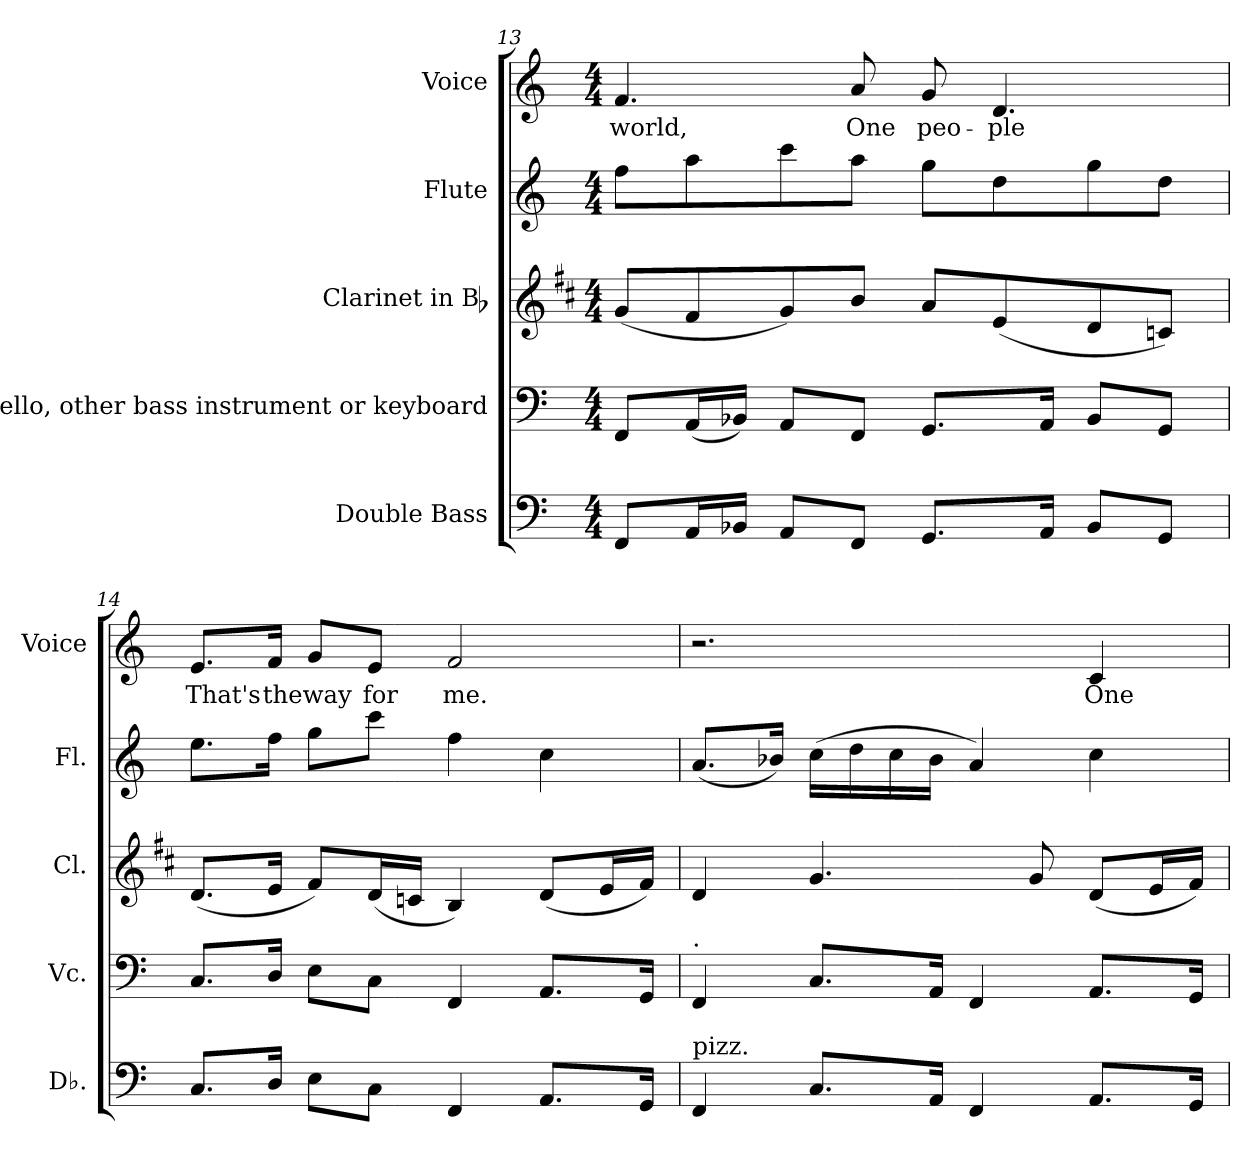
**kern	**kern	**kern	**kern	**kern	**text
*part5	*part4	*part3	*part2	*part1	*part1
*staff5	*staff4	*staff3	*staff2	*staff1	*staff1
*I"Double Bass	*I"Violoncello, other bass instrument or keyboard	*I"Clarinet in Bb	*I"Flute	*I"Voice	*
*I'Db.	*I'Vc.	*I'Cl.	*I'Fl.	*I'Voice	*
*clefF4	*clefF4	*clefG2	*clefG2	*clefG2	*
*ITrd7c12	*	*ITrd1c2	*	*	*
*k[]	*k[]	*k[]	*k[]	*k[]	*
*C:	*C:	*C:	*C:	*C:	*
*M4/4	*M4/4	*M4/4	*M4/4	*M4/4	*
=13	=13	=13	=13	=13	=13
!	!	!	!	!	!LO:LY:b:color=#000000
8FFFi/L	8FFi/L	(8fi/L	8ffi\L	4.fi/	world,
16AAAi/L	(16AAi/L	8ei/	8aai\	.	.
16BBB-Xi/JJ	16BB-Xi/JJ)	.	.	.	.
8AAAi/L	8AAi/L	8fi/)	8ccci\	.	.
!	!	!	!	!	!LO:LY:b:color=#000000
8FFFi/J	8FFi/J	8ai/J	8aai\J	8ai/	One
!	!	!	!	!	!LO:LY:b:color=#000000
8.GGGi/L	8.GGi/L	8gi/L	8ggi\L	8gi/	peo-
!	!	!	!	!	!LO:LY:b:color=#000000
.	.	(8di/	8ddi\	4.di/	-ple
16AAAi/Jk	16AAi/Jk	.	.	.	.
8BBB-i/L	8BB-i/L	8ci/	8ggi\	.	.
8GGGi/J	8GGi/J	8B-Xi/J)	8ddi\J	.	.
!!LO:PB:g=z
=14	=14	=14	=14	=14	=14
!	!	!	!	!	!LO:LY:b:color=#000000
8.CCi/L	8.Ci/L	(8.ci/L	8.eei\L	8.ei/L	That's
!	!	!	!	!	!LO:LY:b:color=#000000
16DDi/Jk	16Di/Jk	16di/Jk	16ffi\Jk	16fi/Jk	the
!	!	!	!	!	!LO:LY:b:color=#000000
8EEi\L	8Ei\L	8ei/L)	8ggi\L	8gi/L	way
!	!	!	!	!	!LO:LY:b:color=#000000
8CCi\J	8Ci\J	(16ci/L	8ccci\J	8ei/J	for
.	.	16B-Xi/JJ	.	.	.
!	!	!	!	!	!LO:LY:b:color=#000000
4FFFi/	4FFi/	4Ai/)	4ffi\	2fi/	me.
8.AAAi/L	8.AAi/L	(8ci/L	4cci\	.	.
.	.	16di/L	.	.	.
16GGGi/Jk	16GGi/Jk	16ei/JJ)	.	.	.
=15	=15	=15	=15	=15	=15
!	!LO:TX:a:t=.	!	!	!	!
!LO:TX:a:t=pizz.	!	!	!	!	!
4FFFi/	4FFi/	4ci/	(8.ai/L	2.r	.
.	.	.	16b-Xi/Jk)	.	.
8.CCi/L	8.Ci/L	4.fi/	(16cci\LL	.	.
.	.	.	16ddi\	.	.
.	.	.	16cci\	.	.
16AAAi/Jk	16AAi/Jk	.	16b-i\JJ	.	.
4FFFi/	4FFi/	.	4ai/)	.	.
.	.	8fi/	.	.	.
!	!	!	!	!	!LO:LY:b:color=#000000
8.AAAi/L	8.AAi/L	(8ci/L	4cci\	4ci/	One
.	.	16di/L	.	.	.
16GGGi/Jk	16GGi/Jk	16ei/JJ)	.	.	.
=	=	=	=	=	=
*-	*-	*-	*-	*-	*-
